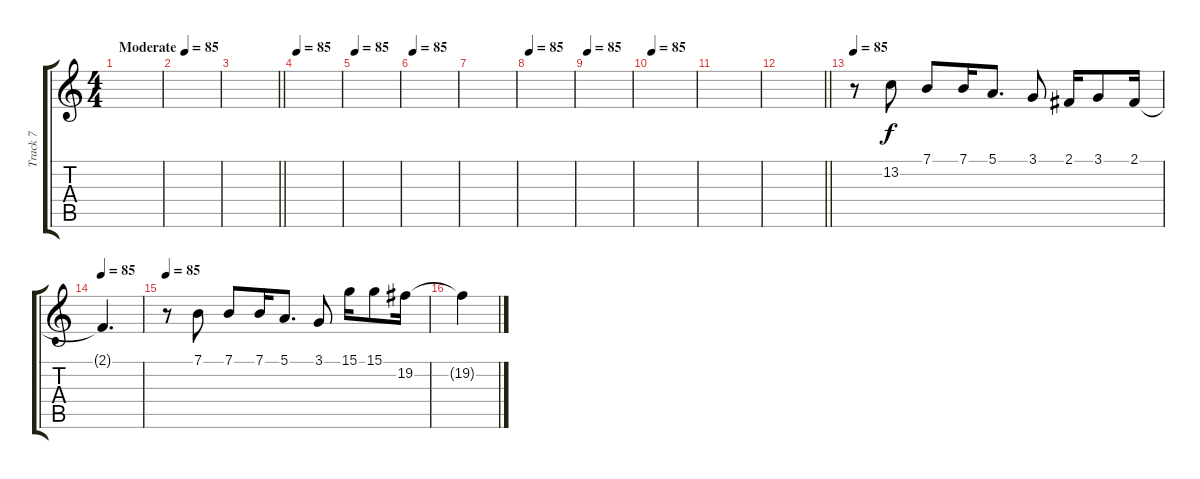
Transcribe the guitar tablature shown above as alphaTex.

\track ("Track 7" "Track 7") {instrument oboe}
\staff {score tabs}
\tuning (E4 B3 G3 D3 A2 E2) {hide}
\ts (4 4)
\tempo (85 "Moderate")
\clef g2
\ks c
|
|
\barLineRight lightlight
|
\tempo 85
|
\tempo 85
|
\tempo 85
|
|
\tempo 85
|
\tempo 85
|
\tempo 85
|
|
\barLineRight lightlight
|
\tempo 85
r.8 13.2.8 7.1.8 7.1.16 5.1.8{d} 3.1.8 2.1.16 3.1.8 2.1.16 |
\tempo 85
2.1{t}.4{d} |
\tempo 85
r.8 7.1.8 7.1.8 7.1.16 5.1.8{d} 3.1.8 15.1.16 15.1.8 19.2.16 |
19.2{t}.4
